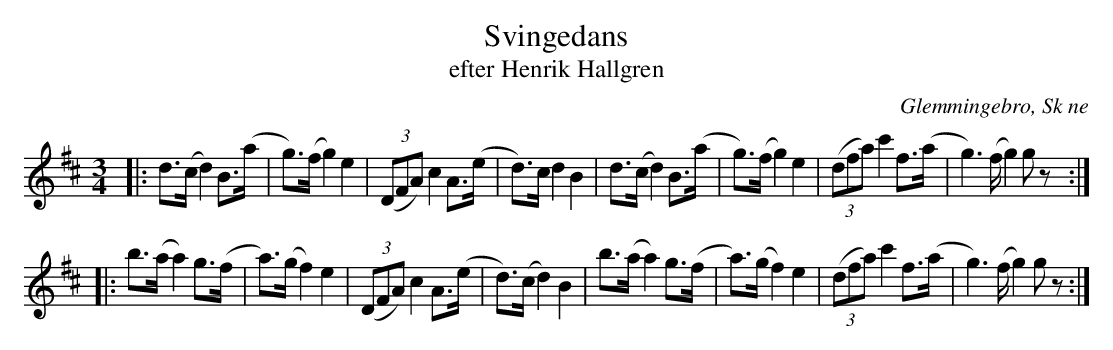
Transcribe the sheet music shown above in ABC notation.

X:1
T:Svingedans
T:efter Henrik Hallgren
O:Glemmingebro, Sk ne
M:3/4
L:1/8
K:D
|: d>(c d2) B>(a | g)>(f g2) e2 | (3(DFA) c2 A>(e | d)>c d2 B2 | d>(c d2) B>(a | g)>(f g2) e2 | (3(dfa) c'2 f>(a | g2)>(f  g2)  gz :|
|: b>(a a2) g>(f | a)>(g f2) e2 | (3(DFA) c2 A>(e | d)>(c d2) B2 |b>(a a2) g>(f | a)>(g f2) e2 | (3(dfa) c'2 f>(a | g2)>(f  g2)  gz  :|
